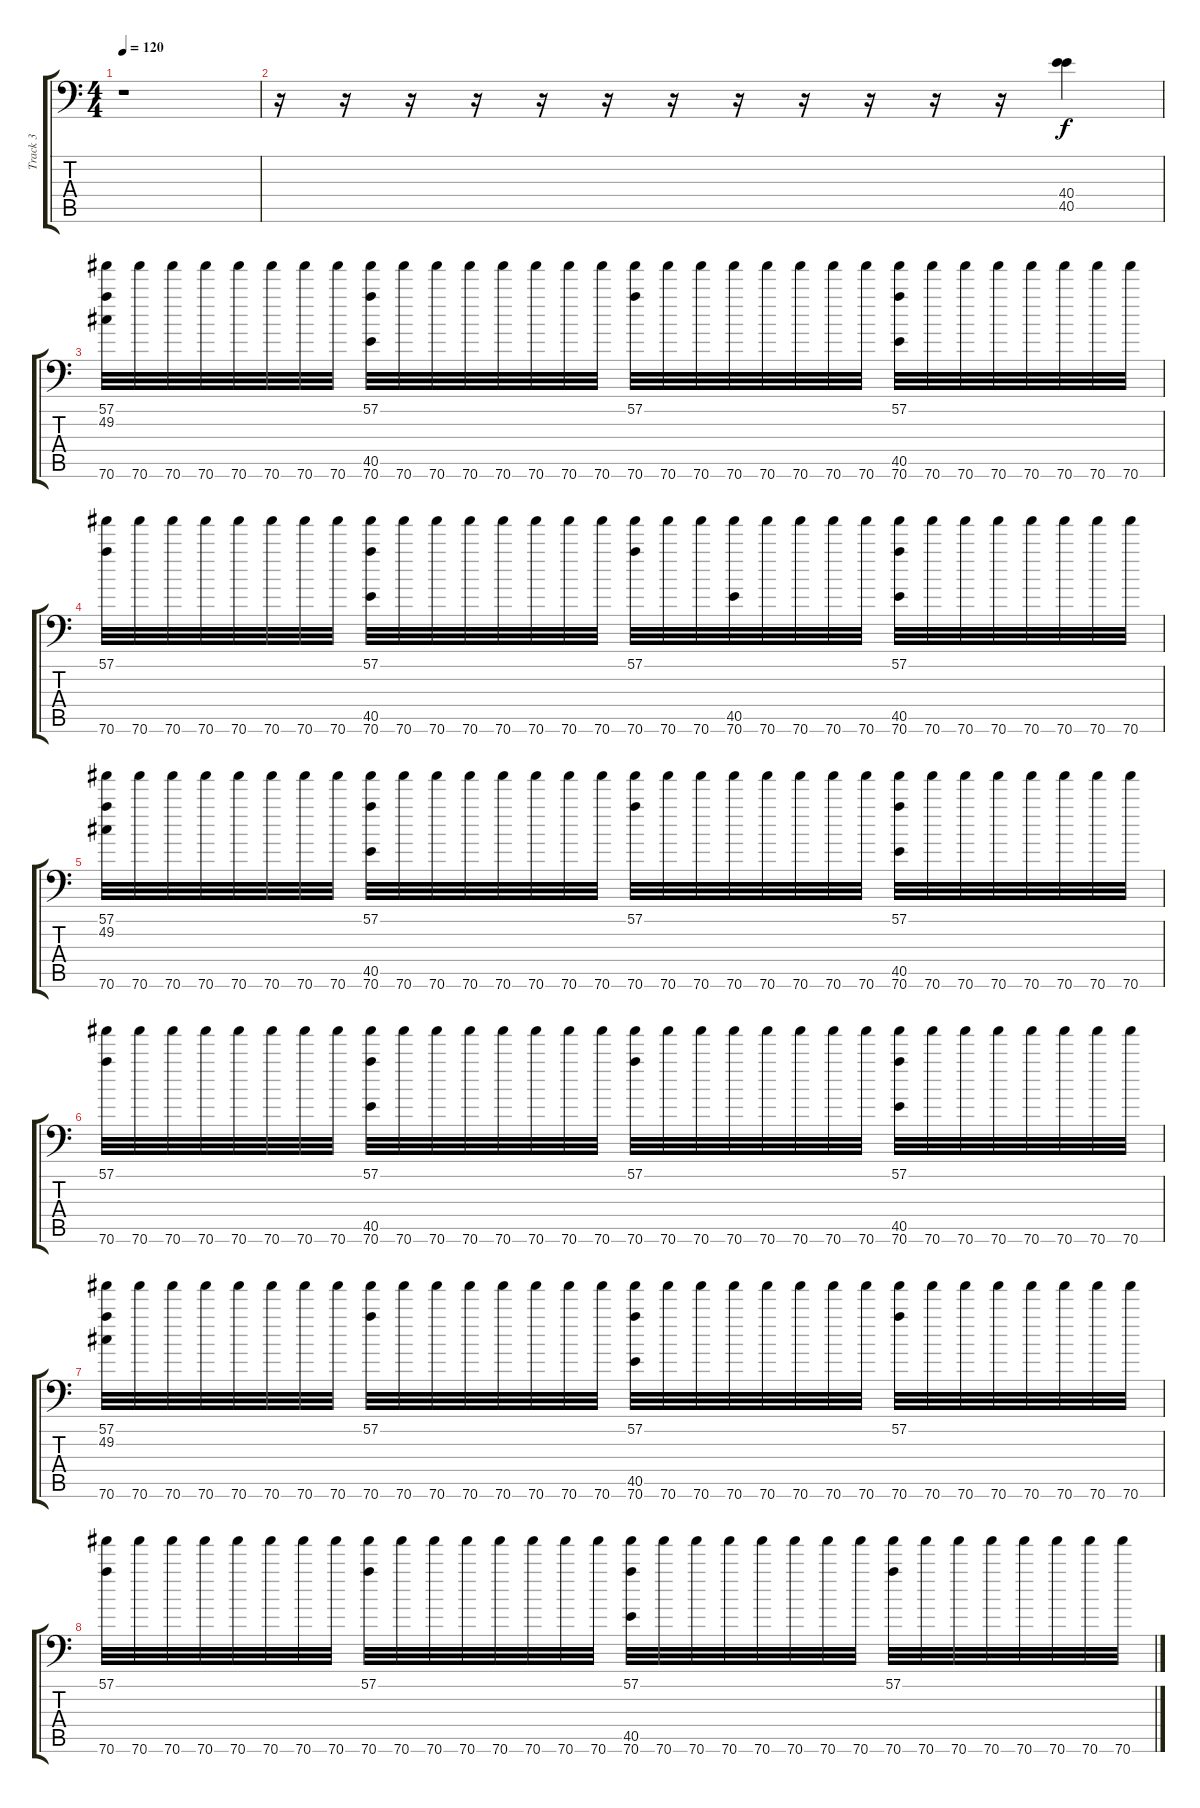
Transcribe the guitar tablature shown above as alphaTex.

\track ("Track 3" "Track 3") {instrument acousticgrandpiano}
\staff {score tabs}
\tuning (C-1 C-1 C-1 C-1 C-1 C-1) {hide}
\ts (4 4)
\tempo 120
\clef f4
\ks c
r.1{dy f} |
r.16 r.16 r.16 r.16 r.16 r.16 r.16 r.16 r.16 r.16 r.16 r.16 (40.4 40.5).4 |
(57.1 49.2 70.6).32 70.6.32 70.6.32 70.6.32 70.6.32 70.6.32 70.6.32 70.6.32 (57.1 40.5 70.6).32 70.6.32 70.6.32 70.6.32 70.6.32 70.6.32 70.6.32 70.6.32 (57.1 70.6).32 70.6.32 70.6.32 70.6.32 70.6.32 70.6.32 70.6.32 70.6.32 (57.1 40.5 70.6).32 70.6.32 70.6.32 70.6.32 70.6.32 70.6.32 70.6.32 70.6.32 |
(57.1 70.6).32 70.6.32 70.6.32 70.6.32 70.6.32 70.6.32 70.6.32 70.6.32 (57.1 40.5 70.6).32 70.6.32 70.6.32 70.6.32 70.6.32 70.6.32 70.6.32 70.6.32 (57.1 70.6).32 70.6.32 70.6.32 (40.5 70.6).32 70.6.32 70.6.32 70.6.32 70.6.32 (57.1 40.5 70.6).32 70.6.32 70.6.32 70.6.32 70.6.32 70.6.32 70.6.32 70.6.32 |
(57.1 49.2 70.6).32 70.6.32 70.6.32 70.6.32 70.6.32 70.6.32 70.6.32 70.6.32 (57.1 40.5 70.6).32 70.6.32 70.6.32 70.6.32 70.6.32 70.6.32 70.6.32 70.6.32 (57.1 70.6).32 70.6.32 70.6.32 70.6.32 70.6.32 70.6.32 70.6.32 70.6.32 (57.1 40.5 70.6).32 70.6.32 70.6.32 70.6.32 70.6.32 70.6.32 70.6.32 70.6.32 |
(57.1 70.6).32 70.6.32 70.6.32 70.6.32 70.6.32 70.6.32 70.6.32 70.6.32 (57.1 40.5 70.6).32 70.6.32 70.6.32 70.6.32 70.6.32 70.6.32 70.6.32 70.6.32 (57.1 70.6).32 70.6.32 70.6.32 70.6.32 70.6.32 70.6.32 70.6.32 70.6.32 (57.1 40.5 70.6).32 70.6.32 70.6.32 70.6.32 70.6.32 70.6.32 70.6.32 70.6.32 |
(57.1 49.2 70.6).32 70.6.32 70.6.32 70.6.32 70.6.32 70.6.32 70.6.32 70.6.32 (57.1 70.6).32 70.6.32 70.6.32 70.6.32 70.6.32 70.6.32 70.6.32 70.6.32 (57.1 40.5 70.6).32 70.6.32 70.6.32 70.6.32 70.6.32 70.6.32 70.6.32 70.6.32 (57.1 70.6).32 70.6.32 70.6.32 70.6.32 70.6.32 70.6.32 70.6.32 70.6.32 |
(57.1 70.6).32 70.6.32 70.6.32 70.6.32 70.6.32 70.6.32 70.6.32 70.6.32 (57.1 70.6).32 70.6.32 70.6.32 70.6.32 70.6.32 70.6.32 70.6.32 70.6.32 (57.1 40.5 70.6).32 70.6.32 70.6.32 70.6.32 70.6.32 70.6.32 70.6.32 70.6.32 (57.1 70.6).32 70.6.32 70.6.32 70.6.32 70.6.32 70.6.32 70.6.32 70.6.32
